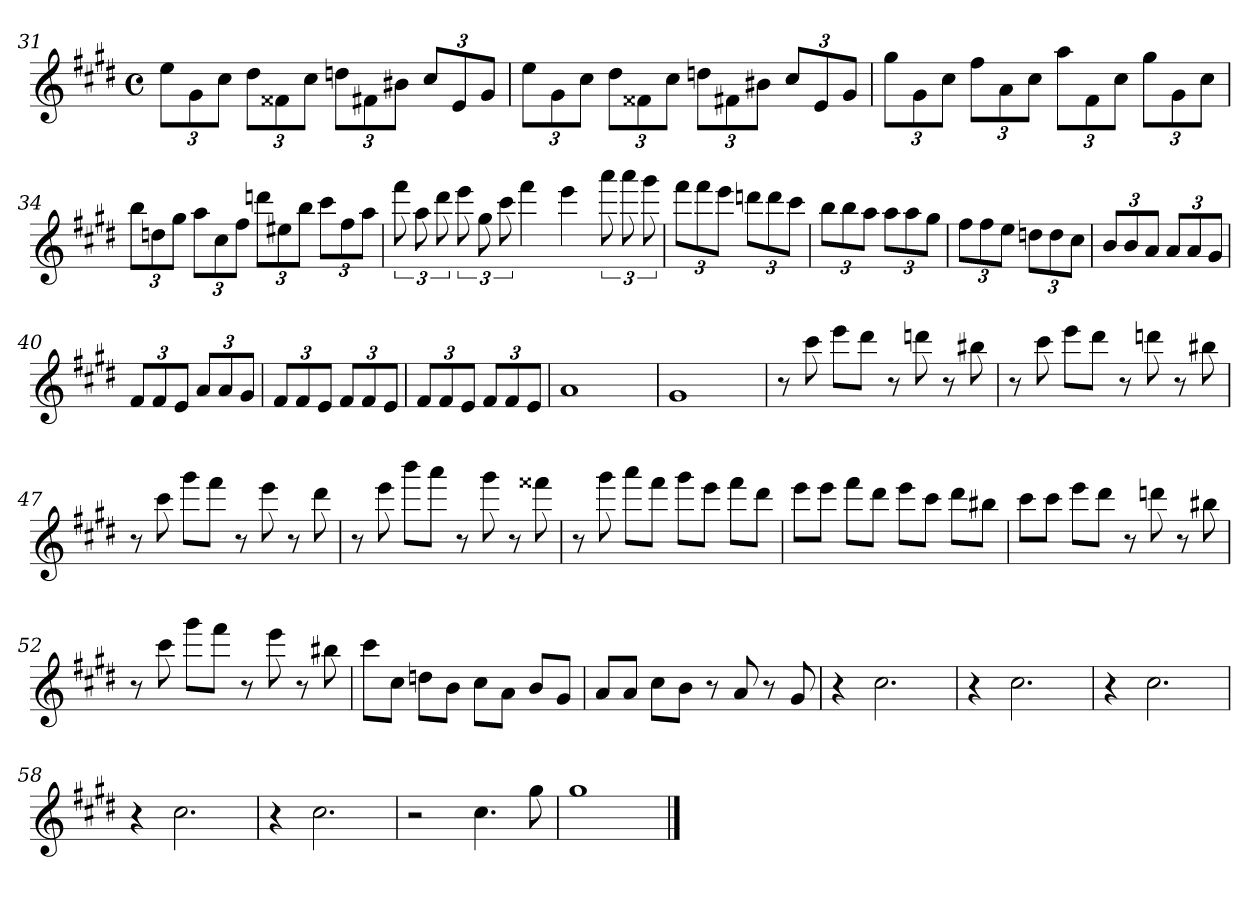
**kern
*part1
*staff1
*clefG2
*k[f#c#g#d#]
*E:
*M4/4
*met(c)
=31
12ee\L
12g#\
12cc#\J
12dd#\L
12f##X\
12cc#\J
12ddn\L
12f#X\
12b#X\J
12cc#/L
12e/
12g#/J
=32
12ee\L
12g#\
12cc#\J
12dd#\L
12f##X\
12cc#\J
12ddn\L
12f#X\
12b#X\J
12cc#/L
12e/
12g#/J
=33
12gg#\L
12g#\
12cc#\J
12ff#\L
12a\
12cc#\J
12aa\L
12f#\
12cc#\J
12gg#\L
12g#\
12cc#\J
=34
12bb\L
12ddn\
12gg#\J
12aa\L
12cc#\
12ff#\J
12dddn\L
12ee#X\
12bb\J
12ccc#\L
12ff#\
12aa\J
=35
12fff#
12aa
12ddd#
12eee
12gg#
12ccc#
4fff#
4eee
12aaa
12aaa
12ggg#
=36
12fff#\L
12fff#\
12eee\J
12dddn\L
12ddd\
12ccc#\J
=37
12bb\L
12bb\
12aa\J
12aa\L
12aa\
12gg#\J
=38
12ff#\L
12ff#\
12ee\J
12ddn\L
12dd\
12cc#\J
=39
12b/L
12b/
12a/J
12a/L
12a/
12g#/J
=40
12f#/L
12f#/
12e/J
12a/L
12a/
12g#/J
=41
12f#/L
12f#/
12e/J
12f#/L
12f#/
12e/J
=42
12f#/L
12f#/
12e/J
12f#/L
12f#/
12e/J
=43
1a
=44
1g#
=45
8r
8ccc#
8eee\L
8ddd#\J
8r
8dddn
8r
8bb#X
=46
8r
8ccc#
8eee\L
8ddd#\J
8r
8dddn
8r
8bb#X
=47
8r
8ccc#
8ggg#\L
8fff#\J
8r
8eee
8r
8ddd#
=48
8r
8eee
8bbb\L
8aaa\J
8r
8ggg#
8r
8fff##X
=49
8r
8ggg#
8aaa\L
8fff#\J
8ggg#\L
8eee\J
8fff#\L
8ddd#\J
=50
8eee\L
8eee\J
8fff#\L
8ddd#\J
8eee\L
8ccc#\J
8ddd#\L
8bb#X\J
=51
8ccc#\L
8ccc#\J
8eee\L
8ddd#\J
8r
8dddn
8r
8bb#X
=52
8r
8ccc#
8ggg#\L
8fff#\J
8r
8eee
8r
8bb#X
=53
8ccc#\L
8cc#\J
8ddn\L
8b\J
8cc#\L
8a\J
8b/L
8g#/J
=54
8a/L
8a/J
8cc#\L
8b\J
8r
8a
8r
8g#
=55
4r
2.cc#
=56
4r
2.cc#
=57
4r
2.cc#
=58
4r
2.cc#
=59
4r
2.cc#
=60
2r
4.cc#
8gg#
=61
1gg#
==
*-
